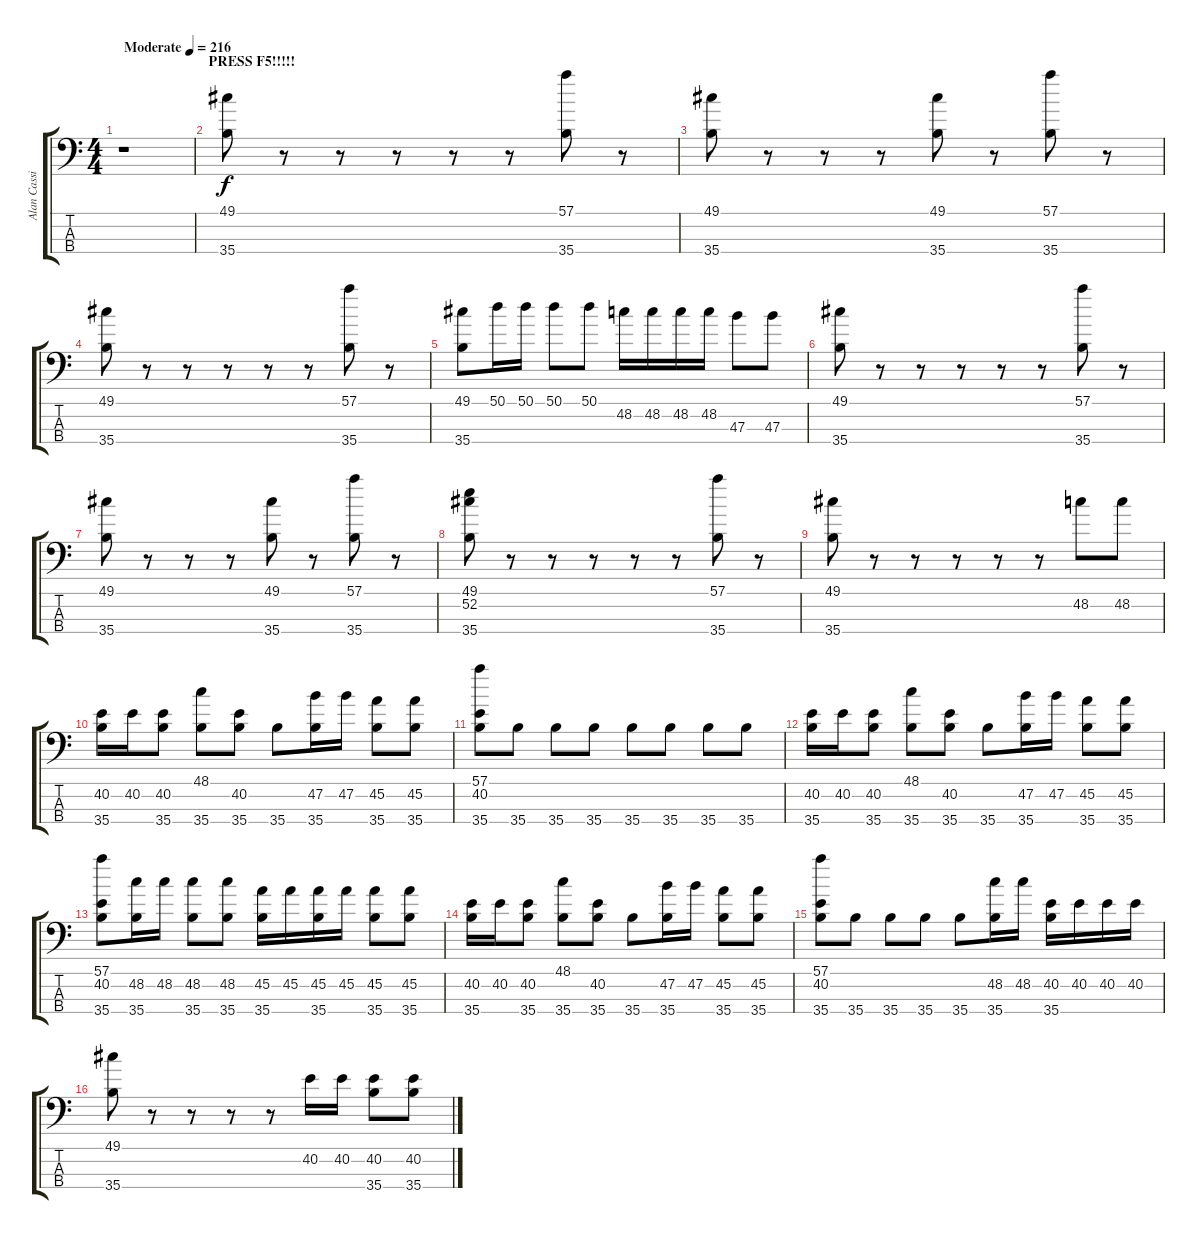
\track ("Alan Cassidy" "Alan Cassi") {instrument acousticgrandpiano}
\staff {score tabs}
\tuning (C-1 C-1 C-1 C-1) {hide}
\ts (4 4)
\tempo (216 "Moderate")
\clef f4
\ks c
r.1{dy f instrument acousticgrandpiano} |
\section ("" "PRESS F5!!!!!")
(49.1 35.4).8 r.8 r.8 r.8 r.8 r.8 (57.1 35.4).8 r.8 |
(49.1 35.4).8 r.8 r.8 r.8 (49.1 35.4).8 r.8 (57.1 35.4).8 r.8 |
(49.1 35.4).8 r.8 r.8 r.8 r.8 r.8 (57.1 35.4).8 r.8 |
(49.1 35.4).8 50.1.16 50.1.16 50.1.8 50.1.8 48.2.16 48.2.16 48.2.16 48.2.16 47.3.8 47.3.8 |
(49.1 35.4).8 r.8 r.8 r.8 r.8 r.8 (57.1 35.4).8 r.8 |
(49.1 35.4).8 r.8 r.8 r.8 (49.1 35.4).8 r.8 (57.1 35.4).8 r.8 |
(49.1 52.2 35.4).8 r.8 r.8 r.8 r.8 r.8 (57.1 35.4).8 r.8 |
(49.1 35.4).8 r.8 r.8 r.8 r.8 r.8 48.2.8 48.2.8 |
(40.2 35.4).16 40.2.16 (40.2 35.4).8 (48.1 35.4).8 (40.2 35.4).8 35.4.8 (47.2 35.4).16 47.2.16 (45.2 35.4).8 (45.2 35.4).8 |
(57.1 40.2 35.4).8 35.4.8 35.4.8 35.4.8 35.4.8 35.4.8 35.4.8 35.4.8 |
(40.2 35.4).16 40.2.16 (40.2 35.4).8 (48.1 35.4).8 (40.2 35.4).8 35.4.8 (47.2 35.4).16 47.2.16 (45.2 35.4).8 (45.2 35.4).8 |
(57.1 40.2 35.4).8 (48.2 35.4).16 48.2.16 (48.2 35.4).8 (48.2 35.4).8 (45.2 35.4).16 45.2.16 (45.2 35.4).16 45.2.16 (45.2 35.4).8 (45.2 35.4).8 |
(40.2 35.4).16 40.2.16 (40.2 35.4).8 (48.1 35.4).8 (40.2 35.4).8 35.4.8 (47.2 35.4).16 47.2.16 (45.2 35.4).8 (45.2 35.4).8 |
(57.1 40.2 35.4).8 35.4.8 35.4.8 35.4.8 35.4.8 (48.2 35.4).16 48.2.16 (40.2 35.4).16 40.2.16 40.2.16 40.2.16 |
(49.1 35.4).8 r.8 r.8 r.8 r.8 40.2.16 40.2.16 (40.2 35.4).8 (40.2 35.4).8
